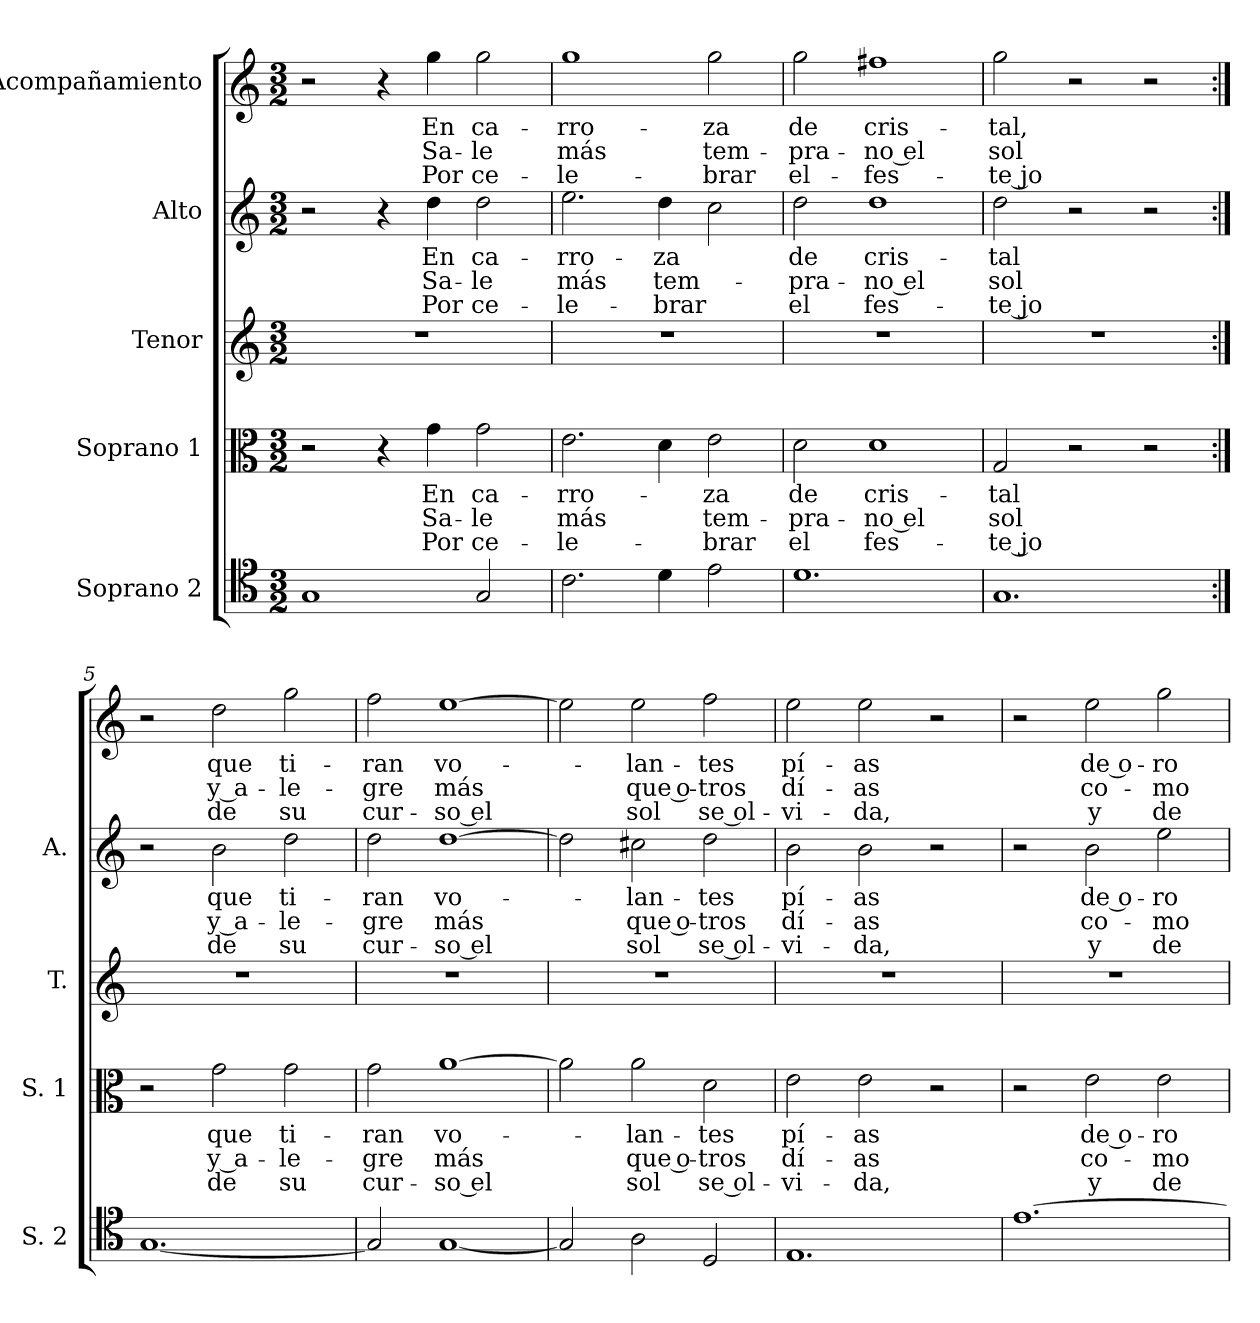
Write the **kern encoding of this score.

**kern	**kern	**text	**text	**text	**kern	**kern	**text	**text	**text	**kern	**text	**text	**text
*part5	*part4	*part4	*part4	*part4	*part3	*part2	*part2	*part2	*part2	*part1	*part1	*part1	*part1
*staff5	*staff4	*staff4	*staff4	*staff4	*staff3	*staff2	*staff2	*staff2	*staff2	*staff1	*staff1	*staff1	*staff1
*I"Soprano 2	*I"Soprano 1	*	*	*	*I"Tenor	*I"Alto	*	*	*	*I"Acompañamiento	*	*	*
*I'S. 2	*I'S. 1	*	*	*	*I'T.	*I'A.	*	*	*	*	*	*	*
*clefC4	*clefC3	*	*	*	*clefG2	*clefG2	*	*	*	*clefG2	*	*	*
*M3/2	*M3/2	*	*	*	*M3/2	*M3/2	*	*	*	*M3/2	*	*	*
=1	=1	=1	=1	=1	=1	=1	=1	=1	=1	=1	=1	=1	=1
1G	2r	.	.	.	1.r	2r	.	.	.	2r	.	.	.
.	4r	.	.	.	.	4r	.	.	.	4r	.	.	.
.	4g	En	Sa-	Por	.	4dd	En	Sa-	Por	4gg	En	Sa-	Por
2G	2g	ca-	-le	ce-	.	2dd	ca-	-le	ce-	2gg	ca-	-le	ce-
=2	=2	=2	=2	=2	=2	=2	=2	=2	=2	=2	=2	=2	=2
2.c	2.e	-rro-	más	-le-	1.r	2.ee	-rro-	más	-le-	1gg	-rro-	más	-le-
4d	4d	.	.	.	.	4dd	-za	tem-	-brar	.	.	.	.
2e	2e	-za	tem-	-brar	.	2cc	.	.	.	2gg	-za	tem-	-brar
=3	=3	=3	=3	=3	=3	=3	=3	=3	=3	=3	=3	=3	=3
1.d	2d	de	-pra-	el	1.r	2dd	de	-pra-	el	2gg	de	-pra-	el-
.	1d	cris-	-no el	fes-	.	1dd	cris-	-no el	fes-	1ff#X	cris-	-no el	-fes-
=4	=4	=4	=4	=4	=4	=4	=4	=4	=4	=4	=4	=4	=4
1.G	2G	-tal	sol	-te jo	1.r	2dd	-tal	sol	-te jo	2gg	-tal,	sol	-te jo
.	2r	.	.	.	.	2r	.	.	.	2r	.	.	.
.	2r	.	.	.	.	2r	.	.	.	2r	.	.	.
=5:|!	=5:|!	=5:|!	=5:|!	=5:|!	=5:|!	=5:|!	=5:|!	=5:|!	=5:|!	=5:|!	=5:|!	=5:|!	=5:|!
[1.G	2r	.	.	.	1.r	2r	.	.	.	2r	.	.	.
.	2g	que	y a-	de	.	2b	que	y a-	de	2dd	que	y a-	de
.	2g	ti-	-le-	su	.	2dd	ti-	-le-	su	2gg	ti-	-le-	su
=6	=6	=6	=6	=6	=6	=6	=6	=6	=6	=6	=6	=6	=6
2G]	2g	-ran	-gre	cur-	1.r	2dd	-ran	-gre	cur-	2ff	-ran	-gre	cur-
[1G	[1a	vo-	más	-so el	.	[1dd	vo-	más	-so el	[1ee	vo-	más	-so el
!!LO:PB:g=z
=7	=7	=7	=7	=7	=7	=7	=7	=7	=7	=7	=7	=7	=7
2G]	2a]	.	.	.	1.r	2dd]	.	.	.	2ee]	.	.	.
2A	2a	-lan-	que o-	sol	.	2cc#X	-lan-	que o-	sol	2ee	-lan-	que o-	sol
2D	2d	-tes	-tros	se ol-	.	2dd	-tes	-tros	se ol-	2ff	-tes	-tros	se ol-
=8	=8	=8	=8	=8	=8	=8	=8	=8	=8	=8	=8	=8	=8
1.E	2e	pí-	dí-	-vi-	1.r	2b	pí-	dí-	-vi-	2ee	pí-	dí-	-vi-
.	2e	-as	-as	-da,	.	2b	-as	-as	-da,	2ee	-as	-as	-da,
.	2r	.	.	.	.	2r	.	.	.	2r	.	.	.
=9	=9	=9	=9	=9	=9	=9	=9	=9	=9	=9	=9	=9	=9
[1.e	2r	.	.	.	1.r	2r	.	.	.	2r	.	.	.
.	2e	de o-	co-	y	.	2b	de o-	co-	y	2ee	de o-	co-	y
.	2e	-ro	-mo	de-	.	2ee	-ro	-mo	de-	2gg	-ro	-mo	de-
=	=	=	=	=	=	=	=	=	=	=	=	=	=
*-	*-	*-	*-	*-	*-	*-	*-	*-	*-	*-	*-	*-	*-
